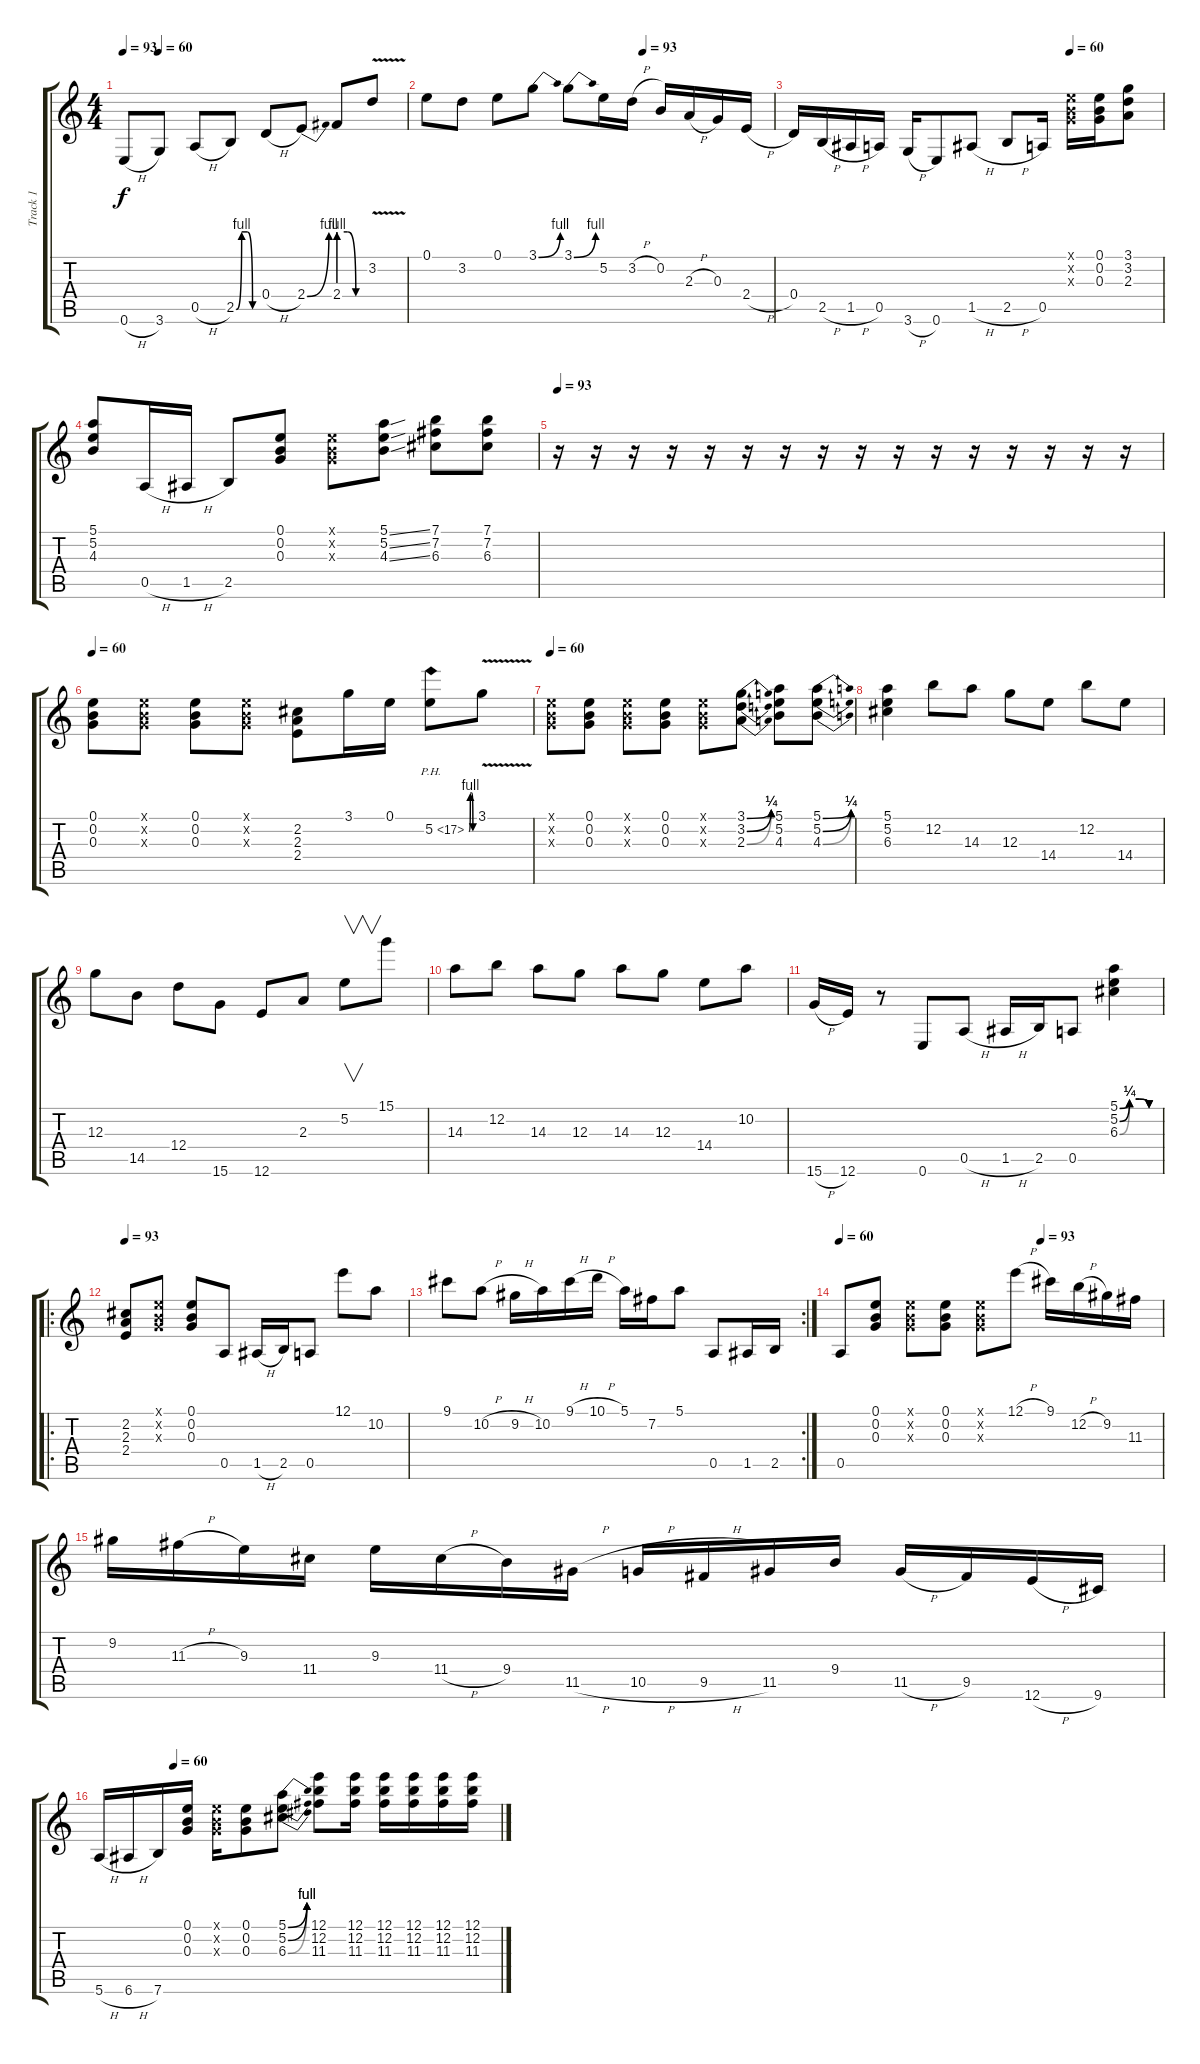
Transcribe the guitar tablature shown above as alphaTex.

\track ("Track 1" "Track 1") {instrument overdrivenguitar}
\staff {score tabs}
\tuning (E4 B3 G3 D3 A2 E2) {hide}
\ts (4 4)
\tempo 93
\tempo 63
\tempo (60 0.125)
\tempo 93
\clef g2
\ks c
0.6{h}.8{dy f instrument overdrivenguitar} 3.6.8 0.5{h}.8 2.5{be (custom 0 0 15 4 30 4 45 0 60 0)}.8 0.4{h}.8 2.4{be (bend 0 0 60 4)}.8 2.4{be (custom 0 4 20 4 40 0 60 0)}.8 3.2{v}.8 |
\tempo (93 0.625)
0.1.8 3.2.8 0.1.8 3.1{be (bend 0 0 60 4)}.8 3.1{be (bend 0 0 60 4)}.8 5.2.16 3.2{h}.16 0.2.16 2.3{h}.16 0.3.16 2.4{h}.16 |
\tempo (60 0.75)
0.4.16 2.5{h}.16 1.5{h}.16 0.5.16 3.6{h}.16 0.6.8 1.5{h}.8 2.5{h}.8 0.5.16 (0.1{x} 0.2{x} 0.3{x}).16 (0.1 0.2 0.3).16 (3.1 3.2 2.3).8 |
(5.1 5.2 4.3).8 0.5{h}.16 1.5{h}.16 2.5.8 (0.1 0.2 0.3).8 (0.1{x} 0.2{x} 0.3{x}).8 (5.1{ss} 5.2{ss} 4.3{ss}).8 (7.1 7.2 6.3).8 (7.1 7.2 6.3).8 |
\tempo 93
r.16 r.16 r.16 r.16 r.16 r.16 r.16 r.16 r.16 r.16 r.16 r.16 r.16 r.16 r.16 r.16 |
\tempo 60
(0.1 0.2 0.3).8 (0.1{x} 0.2{x} 0.3{x}).8 (0.1 0.2 0.3).8 (0.1{x} 0.2{x} 0.3{x}).8 (2.2 2.3 2.4).8 3.1.16 0.1.16 5.2{be (custom 0 0 15 4 30 4 45 0 60 0) ph 12}.8 3.1{v}.8 |
\tempo 60
(0.1{x} 0.2{x} 0.3{x}).8 (0.1 0.2 0.3).8 (0.1{x} 0.2{x} 0.3{x}).8 (0.1 0.2 0.3).8 (0.1{x} 0.2{x} 0.3{x}).8 (3.1{be (bend 0 0 60 1)} 3.2{be (bend 0 0 60 1)} 2.3{be (bend 0 0 60 1)}).8 (5.1 5.2 4.3).8 (5.1{be (bend 0 0 60 1)} 5.2{be (bend 0 0 60 1)} 4.3{be (bend 0 0 60 1)}).8 |
(5.1 5.2 6.3).4 12.2.8 14.3.8 12.3.8 14.4.8 12.2.8 14.4.8 |
12.3.8 14.5.8 12.4.8 15.6.8 12.6.8 2.3.8 5.2.8{v} 15.1.8 |
14.3.8 12.2.8 14.3.8 12.3.8 14.3.8 12.3.8 14.4.8 10.2.8 |
15.6{h}.16 12.6.16 r.8 0.6.8 0.5{h}.8 1.5{h}.16 2.5.16 0.5.8 (5.1{be (custom 0 0 15 1 30 1 45 0 60 0)} 5.2{be (custom 0 0 15 1 30 1 45 0 60 0)} 6.3{be (custom 0 0 15 1 30 1 45 0 60 0)}).4 |
\ro
\tempo 93
(2.2 2.3 2.4).8 (0.1{x} 0.2{x} 0.3{x}).8 (0.1 0.2 0.3).8 0.5.8 1.5{h}.16 2.5.16 0.5.8 12.1.8 10.2.8 |
\rc 2
9.1.8 10.2{h}.8 9.2{h}.16 10.2.16 9.1{h}.16 10.1{h}.16 5.1.16 7.2.16 5.1.8 0.5.8 1.5.16 2.5.16 |
\tempo 60
\tempo (93 0.625)
0.5.8 (0.1 0.2 0.3).8 (0.1{x} 0.2{x} 0.3{x}).8 (0.1 0.2 0.3).8 (0.1{x} 0.2{x} 0.3{x}).8 12.1{h}.8 9.1.16 12.2{h}.16 9.2.16 11.3.16 |
9.2.16 11.3{h}.16 9.3.16 11.4.16 9.3.16 11.4{h}.16 9.4.16 11.5{h}.16 10.5{h}.16 9.5{h}.16 11.5.16 9.4.16 11.5{h}.16 9.5.16 12.6{h}.16 9.6.16 |
\tempo (60 0.1875)
5.6{h}.16 6.6{h}.16 7.6.16 (0.1 0.2 0.3).16 (0.1{x} 0.2{x} 0.3{x}).16 (0.1 0.2 0.3).8 (5.1{be (bend 0 0 60 4)} 5.2{be (bend 0 0 60 4)} 6.3{be (bend 0 0 60 4)}).8 (12.1 12.2 11.3).8 (12.1 12.2 11.3).16 (12.1 12.2 11.3).16 (12.1 12.2 11.3).16 (12.1 12.2 11.3).16 (12.1{ss} 12.2{ss} 11.3{ss}).16
